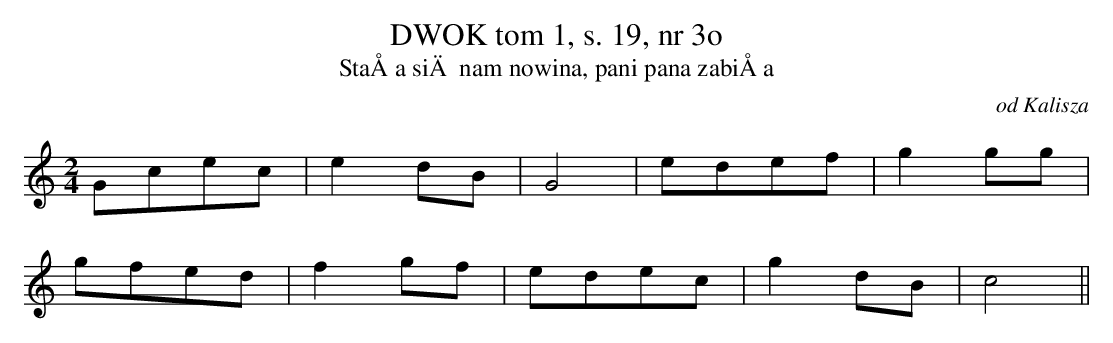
X:1
T: DWOK tom 1, s. 19, nr 3o
T: StaÅa siÄ nam nowina, pani pana zabiÅa
O: od Kalisza
M: 2/4
L: 1/8
K: C
Gcec | e2dB | G4 | edef | g2gg |
gfed | f2gf | edec | g2dB | c4||
